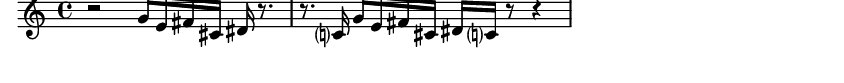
\version "2.10.33"

\include "../config/lib.ly"

#(set-global-staff-size 15.5)

\score {
  \new Staff {
      \time 4/4
      \relative c'' {
        \set Score.currentBarNumber = #199
        \bar ""
        \bracketUp
        \override TextScript #'extra-offset = #'( 0 . 1 )
        %% corrigir o nome do motivo
        r2 g16^\startGroup^\markup{\italic{motivo #(ly:export (ly:wide-char->utf-8 #x3B1))}} e fis cis dis r8.
        r8. c?16\stopGroup g'16\startGroup^\markup{\italic{motivo #(ly:export (ly:wide-char->utf-8 #x3B1))}} e fis cis dis c?\stopGroup r8 r4
      }
    }
  \layout {
    \context {
      \Staff \consists "Horizontal_bracket_engraver"
    }
  }
}
\paper {
  paper-width = 14.3\cm
  paper-height = 1.4\cm
  line-width = 13.9\cm
  top-margin = -.7\cm
  left-margin = .3\cm
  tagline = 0
  indent = #0
}
